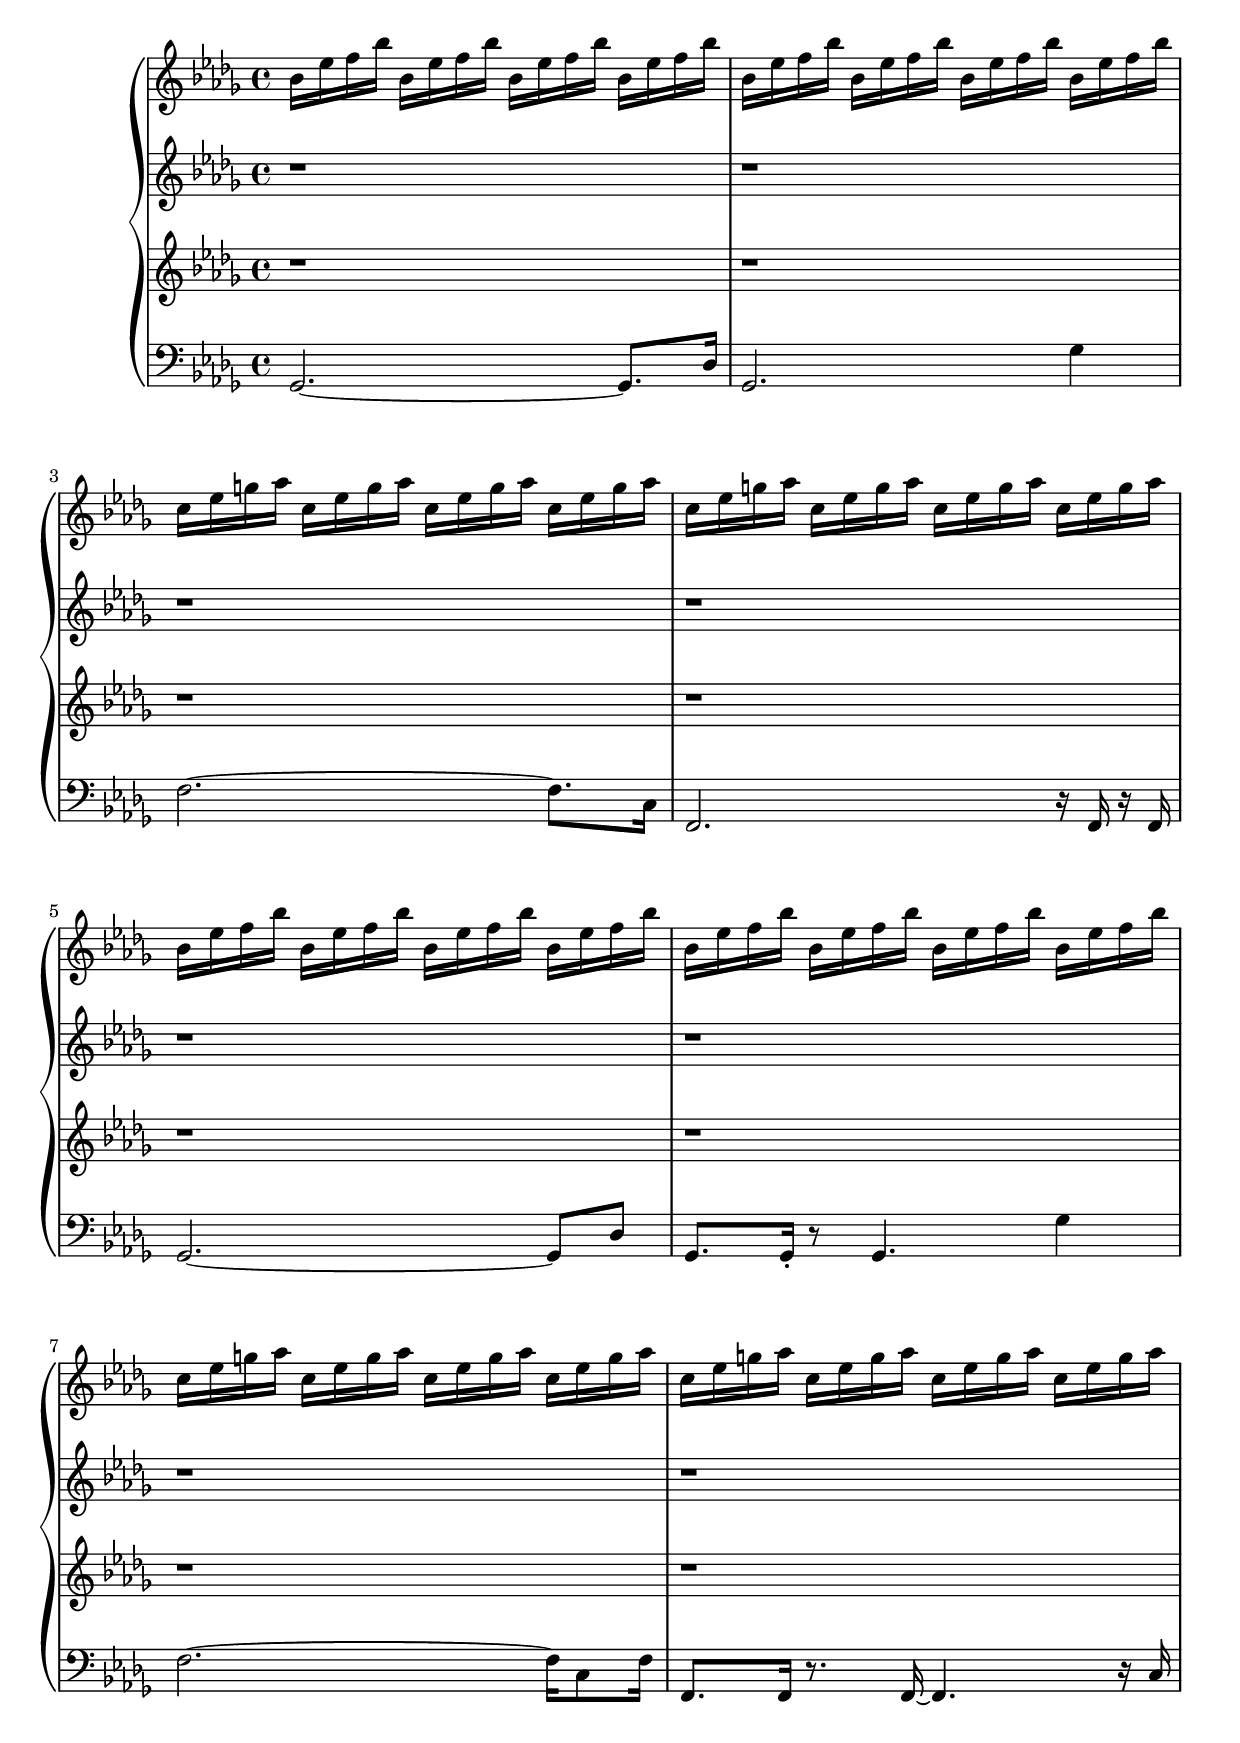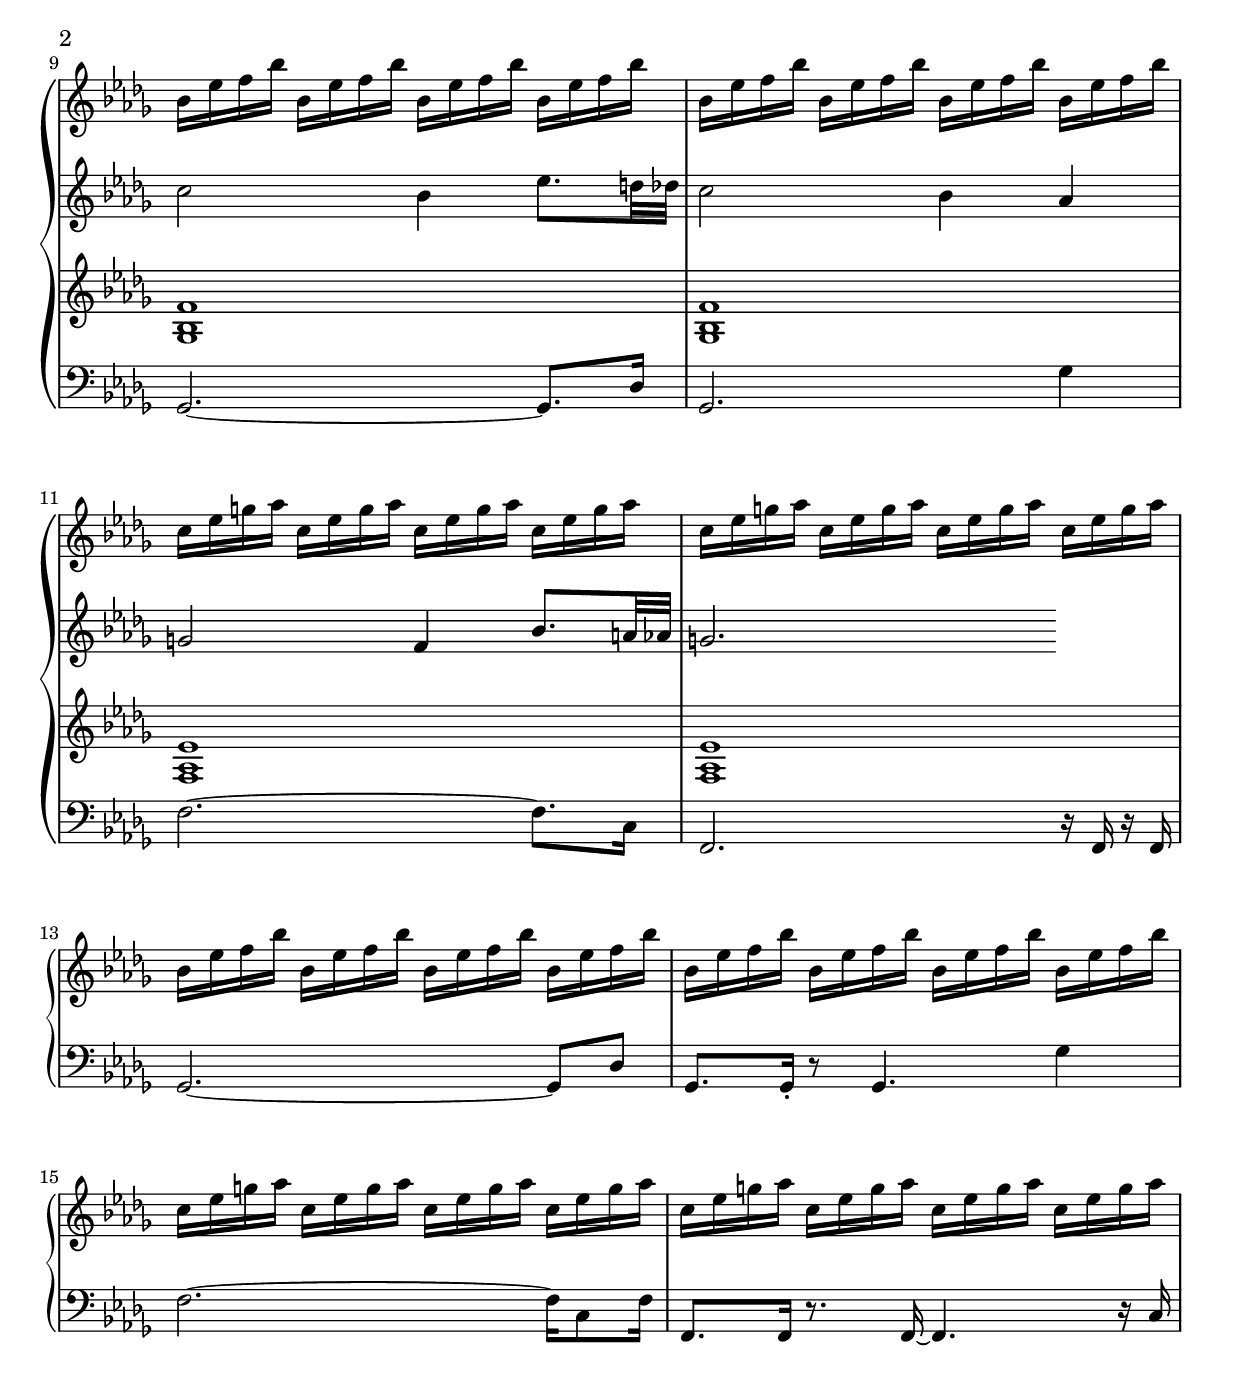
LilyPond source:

\version "2.23.13"

\include "english.ly"

\new PianoStaff <<
  \new Staff \relative {
    \time 4/4
    \key df \major
    bf'16 ef f bf
    bf, ef f bf
    bf, ef f bf
    bf, ef f bf
    bf, ef f bf
    bf, ef f bf
    bf, ef f bf
    bf, ef f bf
    
    c, ef g af
    c, ef g af
    c, ef g af
    c, ef g af
    c, ef g af
    c, ef g af
    c, ef g af
    c, ef g af

    bf, ef f bf
    bf, ef f bf
    bf, ef f bf
    bf, ef f bf
    bf, ef f bf
    bf, ef f bf
    bf, ef f bf
    bf, ef f bf
    
    c, ef g af
    c, ef g af
    c, ef g af
    c, ef g af
    c, ef g af
    c, ef g af
    c, ef g af
    c, ef g af

    bf, ef f bf
    bf, ef f bf
    bf, ef f bf
    bf, ef f bf
    bf, ef f bf
    bf, ef f bf
    bf, ef f bf
    bf, ef f bf
    
    c, ef g af
    c, ef g af
    c, ef g af
    c, ef g af
    c, ef g af
    c, ef g af
    c, ef g af
    c, ef g af

    bf, ef f bf
    bf, ef f bf
    bf, ef f bf
    bf, ef f bf
    bf, ef f bf
    bf, ef f bf
    bf, ef f bf
    bf, ef f bf
    
    c, ef g af
    c, ef g af
    c, ef g af
    c, ef g af
    c, ef g af
    c, ef g af
    c, ef g af
    c, ef g af
  }

  % melody
  \new Staff \relative {
    \time 4/4
    \key df \major
    r1 r r r r r r r
    c''2 bf4 ef8. d32 df c2 bf4 af
    g2 f4 bf8. a32 af g2.
  }

  % harmony
  \new Staff \relative {
    \time 4/4
    \key df \major
    r1 r r r r r r r
    <gf bf f'>
    <gf bf f'>
    <f af ef'>
    <f af ef'>
  }

  % pedal
  \new Staff \relative {
    \time 4/4
    \key df \major
    \clef bass
    gf,2. ~ gf8. df'16 gf,2. gf'4
    f2. ~ f8. c16 f,2. r16 f r f
    gf2. ~ gf8 df' gf,8. gf16\staccato r8 gf4. gf'4
    f2. ~ f16 c8 f16 f,8. f16 r8. f16 ~ f4. r16 c'

    gf2. ~ gf8. df'16 gf,2. gf'4
    f2. ~ f8. c16 f,2. r16 f r f
    gf2. ~ gf8 df' gf,8. gf16\staccato r8 gf4. gf'4
    f2. ~ f16 c8 f16 f,8. f16 r8. f16 ~ f4. r16 c'
  }
>>
